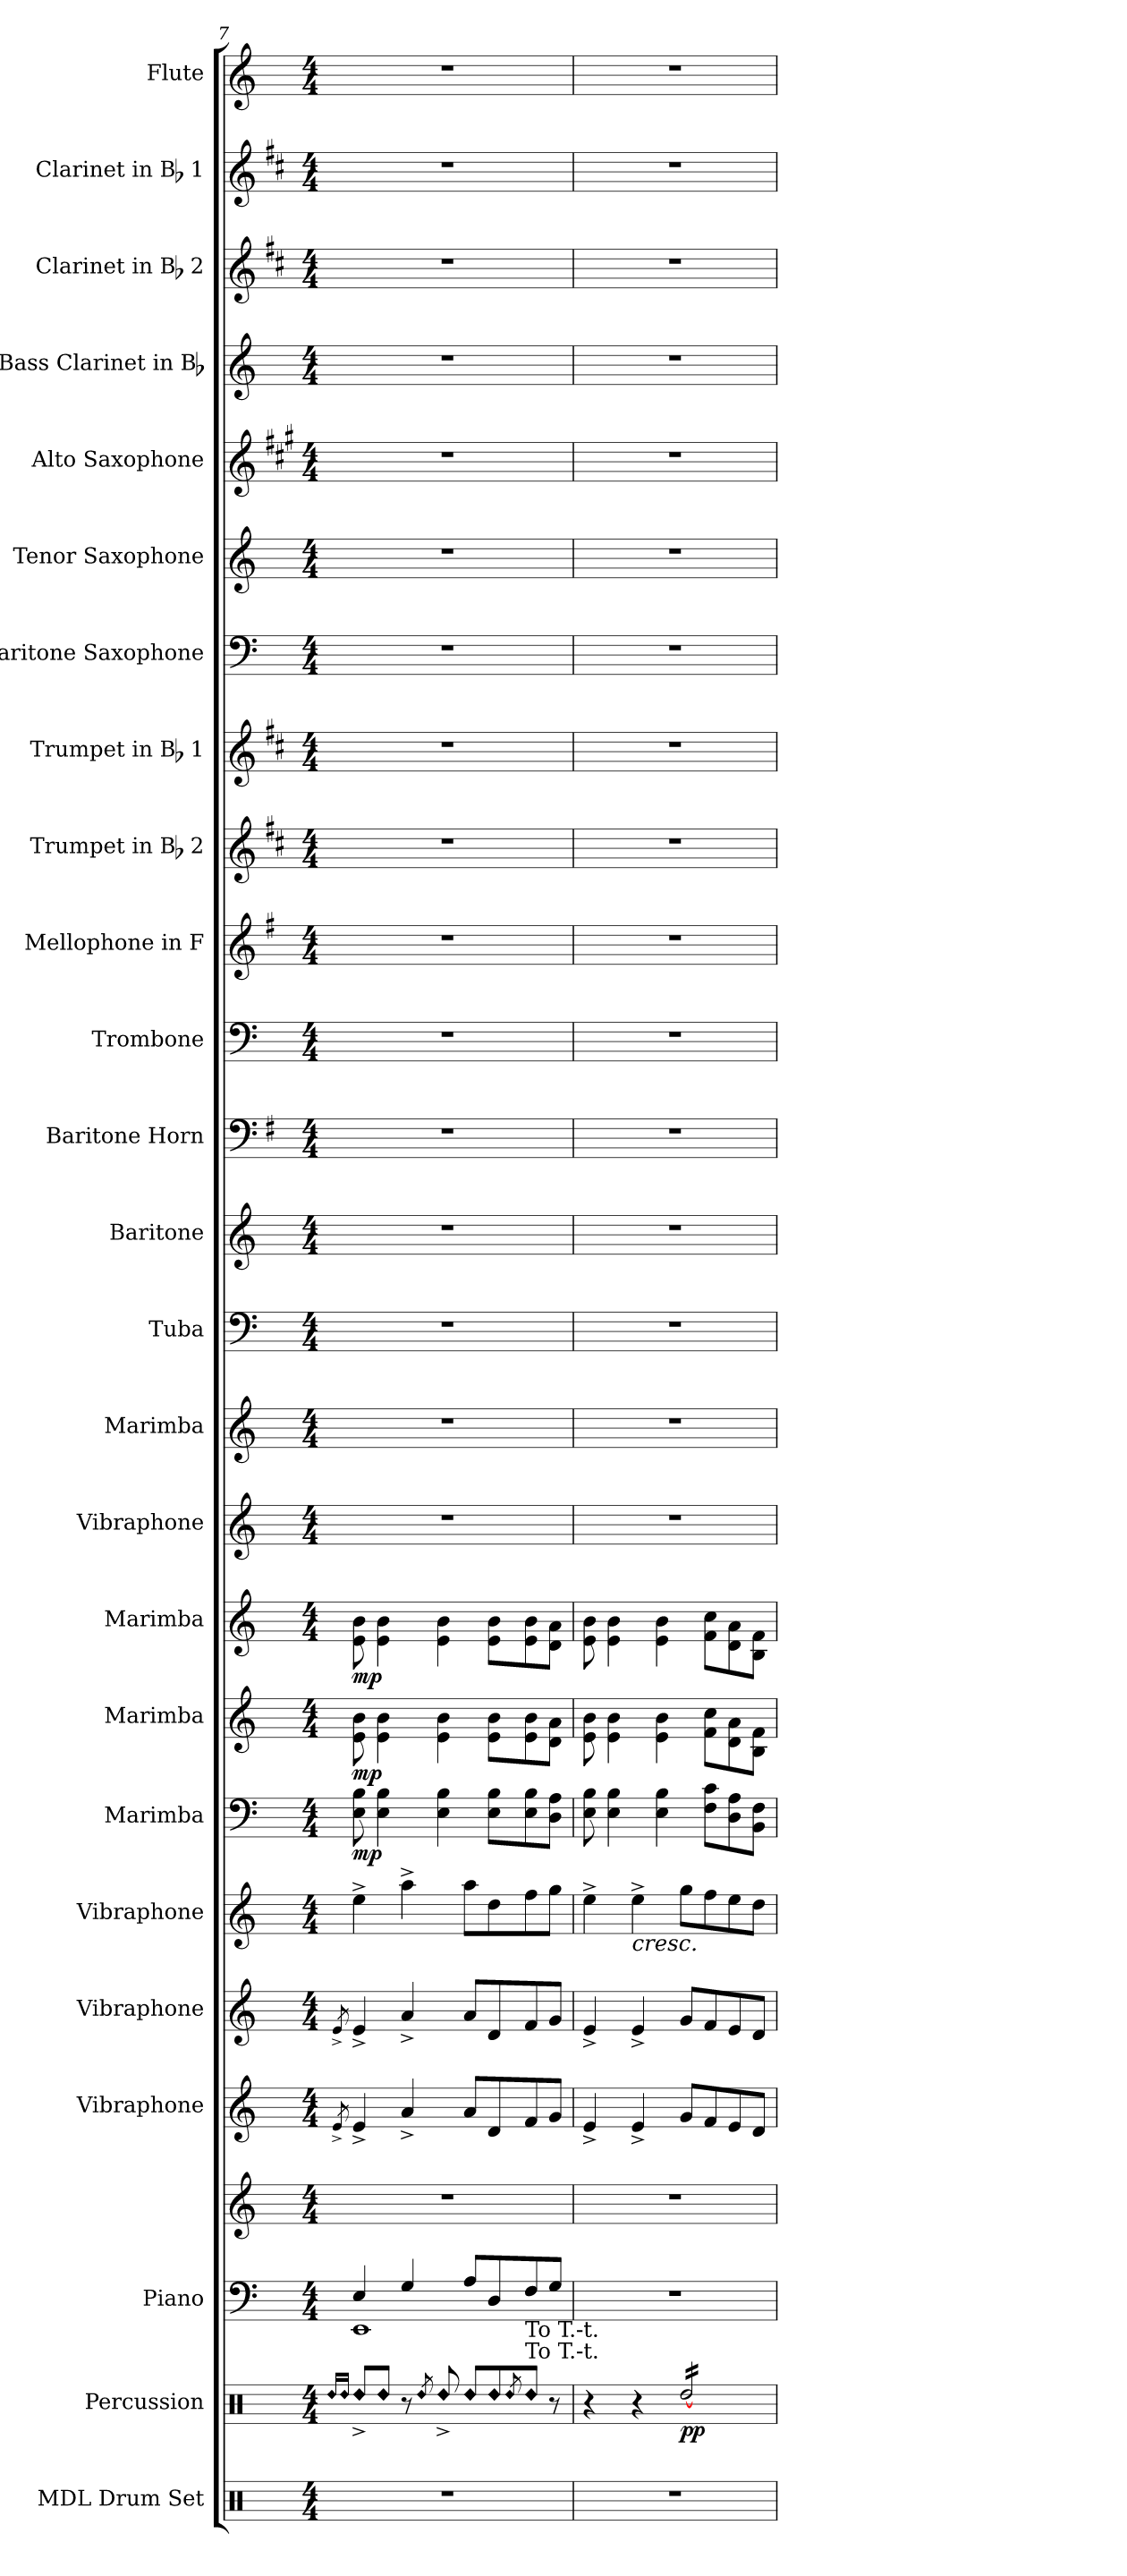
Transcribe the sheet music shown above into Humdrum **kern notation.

**kern	**kern	**dynam	**kern	**kern	**kern	**kern	**kern	**dynam	**kern	**dynam	**kern	**dynam	**kern	**dynam	**kern	**kern	**kern	**kern	**kern	**kern	**kern	**kern	**kern	**kern	**kern	**kern	**kern	**kern	**kern	**kern
*part25	*part24	*part24	*part23	*part23	*part22	*part21	*part20	*part20	*part19	*part19	*part18	*part18	*part17	*part17	*part16	*part15	*part14	*part13	*part12	*part11	*part10	*part9	*part8	*part7	*part6	*part5	*part4	*part3	*part2	*part1
*staff26	*staff25	*staff25	*staff24	*staff23	*staff22	*staff21	*staff20	*staff20	*staff19	*staff19	*staff18	*staff18	*staff17	*staff17	*staff16	*staff15	*staff14	*staff13	*staff12	*staff11	*staff10	*staff9	*staff8	*staff7	*staff6	*staff5	*staff4	*staff3	*staff2	*staff1
*I"MDL Drum Set	*I"Percussion	*	*I"Piano	*	*I"Vibraphone	*I"Vibraphone	*I"Vibraphone	*	*I"Marimba	*	*I"Marimba	*	*I"Marimba	*	*I"Vibraphone	*I"Marimba	*I"Tuba	*I"Baritone	*I"Baritone Horn	*I"Trombone	*I"Mellophone in F	*I"Trumpet in Bb 2	*I"Trumpet in Bb 1	*I"Baritone Saxophone	*I"Tenor Saxophone	*I"Alto Saxophone	*I"Bass Clarinet in Bb	*I"Clarinet in Bb 2	*I"Clarinet in Bb 1	*I"Flute
*I'D. S.	*I'Perc.	*	*I'Pno.	*	*I'Vib.	*I'Vib.	*I'Vib.	*	*I'Mrm.	*	*I'Mrm.	*	*I'Mrm.	*	*I'Vib.	*I'Mar.	*I'Tba.	*I'Bar.	*I'Bar. Hn.	*I'Tbn.	*I'Mln.	*I'Tpt. 2	*I'Tpt. 1	*I'Bari. Sax.	*I'Ten. Sax.	*I'Alto Sax.	*I'B. Cl.	*I'Cl. 2	*I'Cl. 1	*I'Fl.
*clefX	*clefX	*	*clefF4	*clefG2	*clefG2	*clefG2	*clefG2	*	*clefF4	*	*clefG2	*	*clefG2	*	*clefG2	*clefG2	*clefF4	*clefG2	*clefF4	*clefF4	*clefG2	*clefG2	*clefG2	*clefF4	*clefG2	*clefG2	*clefG2	*clefG2	*clefG2	*clefG2
*	*	*	*	*	*	*	*	*	*	*	*	*	*	*	*	*	*	*ITrd8c14	*ITrd4c7	*	*ITrd4c7	*ITrd1c2	*ITrd1c2	*ITrd12c21	*ITrd8c14	*ITrd5c9	*ITrd8c14	*ITrd1c2	*ITrd1c2	*
*k[]	*k[]	*	*k[]	*k[]	*k[]	*k[]	*k[]	*	*k[]	*	*k[]	*	*k[]	*	*k[]	*k[]	*k[]	*k[]	*k[]	*k[]	*k[]	*k[]	*k[]	*k[]	*k[]	*k[]	*k[]	*k[]	*k[]	*k[]
*M4/4	*M4/4	*	*M4/4	*M4/4	*M4/4	*M4/4	*M4/4	*	*M4/4	*	*M4/4	*	*M4/4	*	*M4/4	*M4/4	*M4/4	*M4/4	*M4/4	*M4/4	*M4/4	*M4/4	*M4/4	*M4/4	*M4/4	*M4/4	*M4/4	*M4/4	*M4/4	*M4/4
=7	=7	=7	=7	=7	=7	=7	=7	=7	=7	=7	=7	=7	=7	=7	=7	=7	=7	=7	=7	=7	=7	=7	=7	=7	=7	=7	=7	=7	=7	=7
!	!LO:N:head=diamond	!	!	!	!	!	!	!	!	!	!	!	!	!	!	!	!	!	!	!	!	!	!	!	!	!	!	!	!	!
.	16qRdd/LL	.	.	.	.	.	.	.	.	.	.	.	.	.	.	.	.	.	.	.	.	.	.	.	.	.	.	.	.	.
!	!LO:N:head=diamond	!	!	!	!	!	!	!	!	!	!	!	!	!	!	!	!	!	!	!	!	!	!	!	!	!	!	!	!	!
.	16qRdd/JJ	.	.	.	8qe^/	8qe^/	.	.	.	.	.	.	.	.	.	.	.	.	.	.	.	.	.	.	.	.	.	.	.	.
!	!LO:N:head=diamond	!	!	!	!	!	!	!	!	!LO:DY:b	!	!LO:DY:b	!	!LO:DY:b	!	!	!	!	!	!	!	!	!	!	!	!	!	!	!	!
*	*	*	*^	*	*	*	*	*	*	*	*	*	*	*	*	*	*	*	*	*	*	*	*	*	*	*	*	*	*	*
1r	8Rdd^/L	.	4E/	1EE	1r	4e^/	4e^/	4ee^\	.	8E\ 8B\	mp	8e\ 8b\	mp	8e\ 8b\	mp	1r	1r	1r	1r	1r	1r	1r	1r	1r	1r	1r	1r	1r	1r	1r	1r
!	!LO:N:head=diamond	!	!	!	!	!	!	!	!	!	!	!	!	!	!	!	!	!	!	!	!	!	!	!	!	!	!	!	!	!	!
.	8Rdd/J	.	.	.	.	.	.	.	.	4E\ 4B\	.	4e\ 4b\	.	4e\ 4b\	.	.	.	.	.	.	.	.	.	.	.	.	.	.	.	.	.
.	8r	.	4G/	.	.	4a^/	4a^/	4aa^\	.	.	.	.	.	.	.	.	.	.	.	.	.	.	.	.	.	.	.	.	.	.	.
!	!LO:N:head=diamond	!	!	!	!	!	!	!	!	!	!	!	!	!	!	!	!	!	!	!	!	!	!	!	!	!	!	!	!	!	!
.	8qRdd/	.	.	.	.	.	.	.	.	.	.	.	.	.	.	.	.	.	.	.	.	.	.	.	.	.	.	.	.	.	.
!	!LO:N:head=diamond	!	!	!	!	!	!	!	!	!	!	!	!	!	!	!	!	!	!	!	!	!	!	!	!	!	!	!	!	!	!
.	8Rdd^/	.	.	.	.	.	.	.	.	4E\ 4B\	.	4e\ 4b\	.	4e\ 4b\	.	.	.	.	.	.	.	.	.	.	.	.	.	.	.	.	.
!	!LO:N:head=diamond	!	!	!	!	!	!	!	!	!	!	!	!	!	!	!	!	!	!	!	!	!	!	!	!	!	!	!	!	!	!
.	8Rdd/L	.	8A/L	.	.	8a/L	8a/L	8aa\L	.	.	.	.	.	.	.	.	.	.	.	.	.	.	.	.	.	.	.	.	.	.	.
!	!LO:N:head=diamond	!	!	!	!	!	!	!	!	!	!	!	!	!	!	!	!	!	!	!	!	!	!	!	!	!	!	!	!	!	!
.	8Rdd/	.	8D/	.	.	8d/	8d/	8dd\	.	8E\ 8B\L	.	8e\ 8b\L	.	8e\ 8b\L	.	.	.	.	.	.	.	.	.	.	.	.	.	.	.	.	.
!	!LO:N:head=diamond	!	!	!	!	!	!	!	!	!	!	!	!	!	!	!	!	!	!	!	!	!	!	!	!	!	!	!	!	!	!
.	8qRdd/	.	.	.	.	.	.	.	.	.	.	.	.	.	.	.	.	.	.	.	.	.	.	.	.	.	.	.	.	.	.
!	!LO:TX:a:t=To T.-t.	!	!	!	!	!	!	!	!	!	!	!	!	!	!	!	!	!	!	!	!	!	!	!	!	!	!	!	!	!	!
!	!LO:TX:a:t=To T.-t.	!	!	!	!	!	!	!	!	!	!	!	!	!	!	!	!	!	!	!	!	!	!	!	!	!	!	!	!	!	!
!	!LO:N:head=diamond	!	!	!	!	!	!	!	!	!	!	!	!	!	!	!	!	!	!	!	!	!	!	!	!	!	!	!	!	!	!
.	8Rdd/J	.	8F/	.	.	8f/	8f/	8ff\	.	8E\ 8B\	.	8e\ 8b\	.	8e\ 8b\	.	.	.	.	.	.	.	.	.	.	.	.	.	.	.	.	.
.	8r	.	8G/J	.	.	8g/J	8g/J	8gg\J	[	8D\ 8A\J	.	8d\ 8a\J	.	8d\ 8a\J	.	.	.	.	.	.	.	.	.	.	.	.	.	.	.	.	.
*	*	*	*v	*v	*	*	*	*	*	*	*	*	*	*	*	*	*	*	*	*	*	*	*	*	*	*	*	*	*	*	*
=8	=8	=8	=8	=8	=8	=8	=8	=8	=8	=8	=8	=8	=8	=8	=8	=8	=8	=8	=8	=8	=8	=8	=8	=8	=8	=8	=8	=8	=8	=8
1r	4r	.	1r	1r	4e^/	4e^/	4ee^\	.	8E\ 8B\	.	8e\ 8b\	.	8e\ 8b\	.	1r	1r	1r	1r	1r	1r	1r	1r	1r	1r	1r	1r	1r	1r	1r	1r
.	.	.	.	.	.	.	.	.	4E\ 4B\	.	4e\ 4b\	.	4e\ 4b\	.	.	.	.	.	.	.	.	.	.	.	.	.	.	.	.	.
!	!	!	!	!	!	!	!	!LO:HP:b	!	!	!	!	!	!	!	!	!	!	!	!	!	!	!	!	!	!	!	!	!	!
.	4r	.	.	.	4e^/	4e^/	4ee^\	<	.	.	.	.	.	.	.	.	.	.	.	.	.	.	.	.	.	.	.	.	.	.
.	.	.	.	.	.	.	.	.	4E\ 4B\	.	4e\ 4b\	.	4e\ 4b\	.	.	.	.	.	.	.	.	.	.	.	.	.	.	.	.	.
!	!LO:N:head=diamond	!LO:DY:b	!	!	!	!	!	!	!	!	!	!	!	!	!	!	!	!	!	!	!	!	!	!	!	!	!	!	!	!
!	!	!LO:DY:n=1:b	!	!	!	!	!	!	!	!	!	!	!	!	!	!	!	!	!	!	!	!	!	!	!	!	!	!	!	!
*	*tremolo	*	*	*	*	*	*	*	*	*	*	*	*	*	*	*	*	*	*	*	*	*	*	*	*	*	*	*	*	*
.	[16Rdd/LL	p p	.	.	8g/L	8g/L	8gg\L	.	.	.	.	.	.	.	.	.	.	.	.	.	.	.	.	.	.	.	.	.	.	.
.	16Rdd/	.	.	.	.	.	.	.	.	.	.	.	.	.	.	.	.	.	.	.	.	.	.	.	.	.	.	.	.	.
.	16Rdd/	.	.	.	8f/	8f/	8ff\	.	8F\ 8c\L	.	8f\ 8cc\L	.	8f\ 8cc\L	.	.	.	.	.	.	.	.	.	.	.	.	.	.	.	.	.
.	16Rdd/	.	.	.	.	.	.	.	.	.	.	.	.	.	.	.	.	.	.	.	.	.	.	.	.	.	.	.	.	.
.	16Rdd/	.	.	.	8e/	8e/	8ee\	.	8D\ 8A\	.	8d\ 8a\	.	8d\ 8a\	.	.	.	.	.	.	.	.	.	.	.	.	.	.	.	.	.
.	16Rdd/	.	.	.	.	.	.	.	.	.	.	.	.	.	.	.	.	.	.	.	.	.	.	.	.	.	.	.	.	.
.	16Rdd/	.	.	.	8d/J	8d/J	8dd\J	.	8BB\ 8F\J	.	8B\ 8f\J	.	8B\ 8f\J	.	.	.	.	.	.	.	.	.	.	.	.	.	.	.	.	.
.	16Rdd/JJ	.	.	.	.	.	.	.	.	.	.	.	.	.	.	.	.	.	.	.	.	.	.	.	.	.	.	.	.	.
*	*Xtremolo	*	*	*	*	*	*	*	*	*	*	*	*	*	*	*	*	*	*	*	*	*	*	*	*	*	*	*	*	*
=	=	=	=	=	=	=	=	=	=	=	=	=	=	=	=	=	=	=	=	=	=	=	=	=	=	=	=	=	=	=
*-	*-	*-	*-	*-	*-	*-	*-	*-	*-	*-	*-	*-	*-	*-	*-	*-	*-	*-	*-	*-	*-	*-	*-	*-	*-	*-	*-	*-	*-	*-
